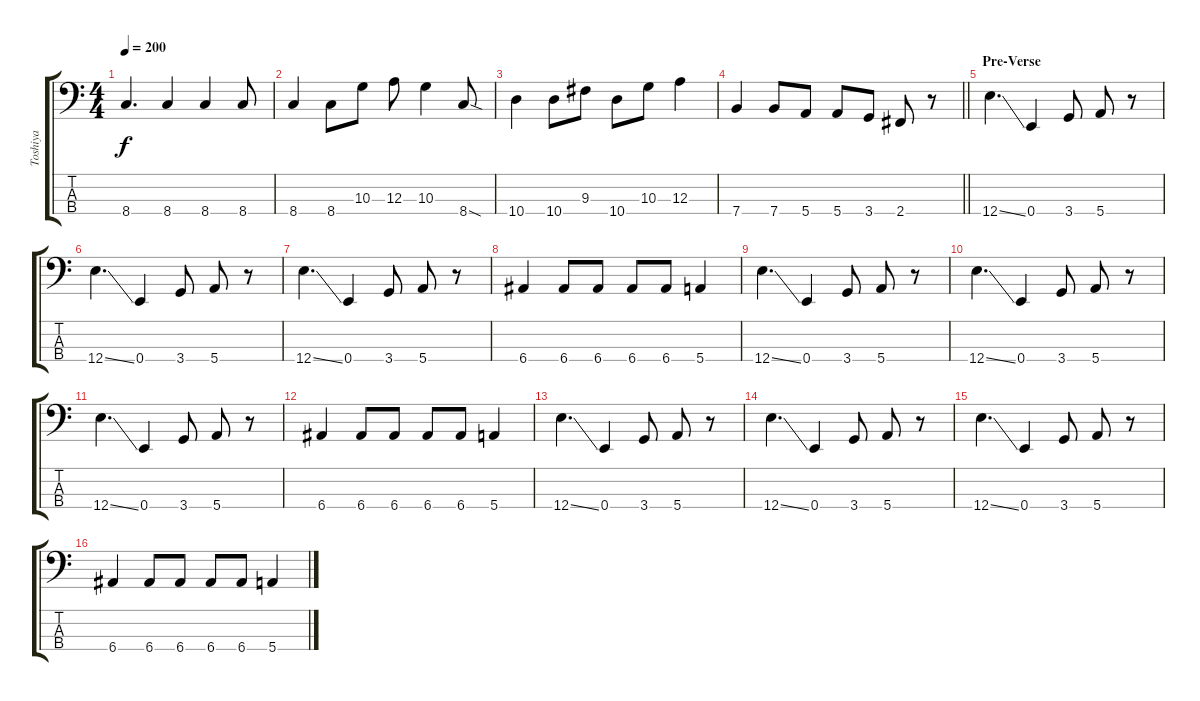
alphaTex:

\track ("Toshiya" "Toshiya") {instrument electricbasspick}
\staff {score tabs}
\tuning (G2 D2 A1 E1) {hide}
\ts (4 4)
\tempo 200
\clef f4
\ks c
8.4.4{d dy f} 8.4.4 8.4.4 8.4.8 |
8.4.4 8.4.8 10.3.8 12.3.8 10.3.4 8.4{sod}.8 |
10.4.4 10.4.8 9.3.8 10.4.8 10.3.8 12.3.4 |
\barLineRight lightlight
7.4.4 7.4.8 5.4.8 5.4.8 3.4.8 2.4.8 r.8 |
\section ("" "Pre-Verse")
12.4{ss}.4{d} 0.4.4 3.4.8 5.4.8 r.8 |
12.4{ss}.4{d} 0.4.4 3.4.8 5.4.8 r.8 |
12.4{ss}.4{d} 0.4.4 3.4.8 5.4.8 r.8 |
6.4.4 6.4.8 6.4.8 6.4.8 6.4.8 5.4.4 |
12.4{ss}.4{d} 0.4.4 3.4.8 5.4.8 r.8 |
12.4{ss}.4{d} 0.4.4 3.4.8 5.4.8 r.8 |
12.4{ss}.4{d} 0.4.4 3.4.8 5.4.8 r.8 |
6.4.4 6.4.8 6.4.8 6.4.8 6.4.8 5.4.4 |
12.4{ss}.4{d} 0.4.4 3.4.8 5.4.8 r.8 |
12.4{ss}.4{d} 0.4.4 3.4.8 5.4.8 r.8 |
12.4{ss}.4{d} 0.4.4 3.4.8 5.4.8 r.8 |
6.4.4 6.4.8 6.4.8 6.4.8 6.4.8 5.4.4
